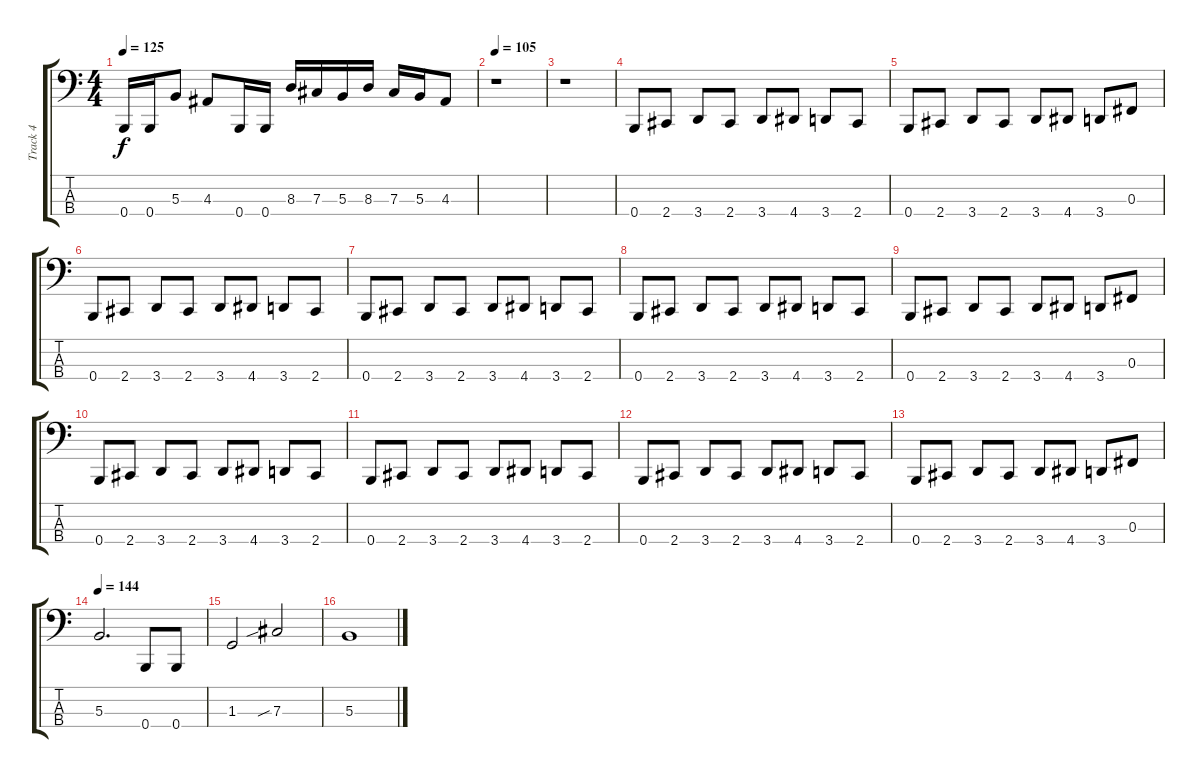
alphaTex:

\track ("Track 4" "Track 4") {instrument electricbasspick}
\staff {score tabs}
\tuning (E2 B1 Gb1 B0) {hide}
\ts (4 4)
\tempo 125
\clef f4
\ks c
0.4.16{dy f} 0.4.16 5.3.8 4.3.8 0.4.16 0.4.16 8.3.16 7.3.16 5.3.16 8.3.16 7.3.16 5.3.16 4.3.8 |
\tempo 105
r.1 |
r.1 |
0.4.8 2.4.8 3.4.8 2.4.8 3.4.8 4.4.8 3.4.8 2.4.8 |
0.4.8 2.4.8 3.4.8 2.4.8 3.4.8 4.4.8 3.4.8 0.3.8 |
0.4.8 2.4.8 3.4.8 2.4.8 3.4.8 4.4.8 3.4.8 2.4.8 |
0.4.8 2.4.8 3.4.8 2.4.8 3.4.8 4.4.8 3.4.8 2.4.8 |
0.4.8 2.4.8 3.4.8 2.4.8 3.4.8 4.4.8 3.4.8 2.4.8 |
0.4.8 2.4.8 3.4.8 2.4.8 3.4.8 4.4.8 3.4.8 0.3.8 |
0.4.8 2.4.8 3.4.8 2.4.8 3.4.8 4.4.8 3.4.8 2.4.8 |
0.4.8 2.4.8 3.4.8 2.4.8 3.4.8 4.4.8 3.4.8 2.4.8 |
0.4.8 2.4.8 3.4.8 2.4.8 3.4.8 4.4.8 3.4.8 2.4.8 |
0.4.8 2.4.8 3.4.8 2.4.8 3.4.8 4.4.8 3.4.8 0.3.8 |
\tempo 144
5.3.2{d} 0.4.8 0.4.8 |
1.3.2 7.3{sib}.2 |
5.3.1
